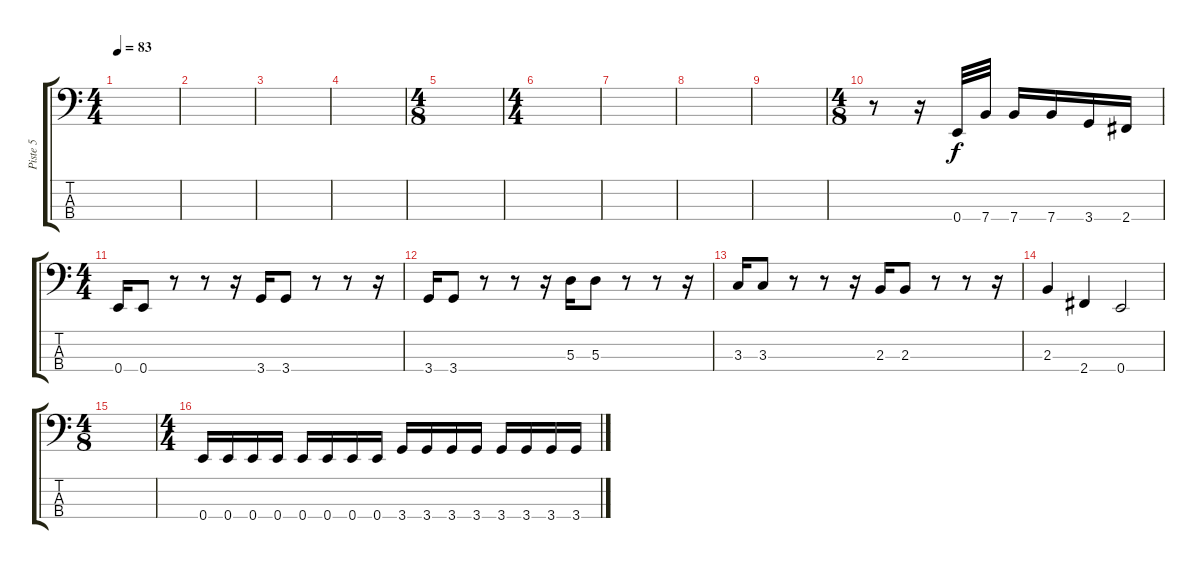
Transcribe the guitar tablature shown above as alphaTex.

\track ("Piste 5" "Piste 5") {instrument electricbasspick}
\staff {score tabs}
\tuning (G2 D2 A1 E1) {hide}
\ts (4 4)
\tempo 83
\clef f4
\ks c
|
|
|
|
\ts (4 8)
|
\ts (4 4)
|
|
|
|
\ts (4 8)
r.8 r.16 0.4.32 7.4.32 7.4.16 7.4.16 3.4.16 2.4.16 |
\ts (4 4)
0.4.16 0.4.8 r.8 r.8 r.16 3.4.16 3.4.8 r.8 r.8 r.16 |
3.4.16 3.4.8 r.8 r.8 r.16 5.3.16 5.3.8 r.8 r.8 r.16 |
3.3.16 3.3.8 r.8 r.8 r.16 2.3.16 2.3.8 r.8 r.8 r.16 |
2.3.4 2.4.4 0.4.2 |
\ts (4 8)
|
\ts (4 4)
0.4.16 0.4.16 0.4.16 0.4.16 0.4.16 0.4.16 0.4.16 0.4.16 3.4.16 3.4.16 3.4.16 3.4.16 3.4.16 3.4.16 3.4.16 3.4.16
